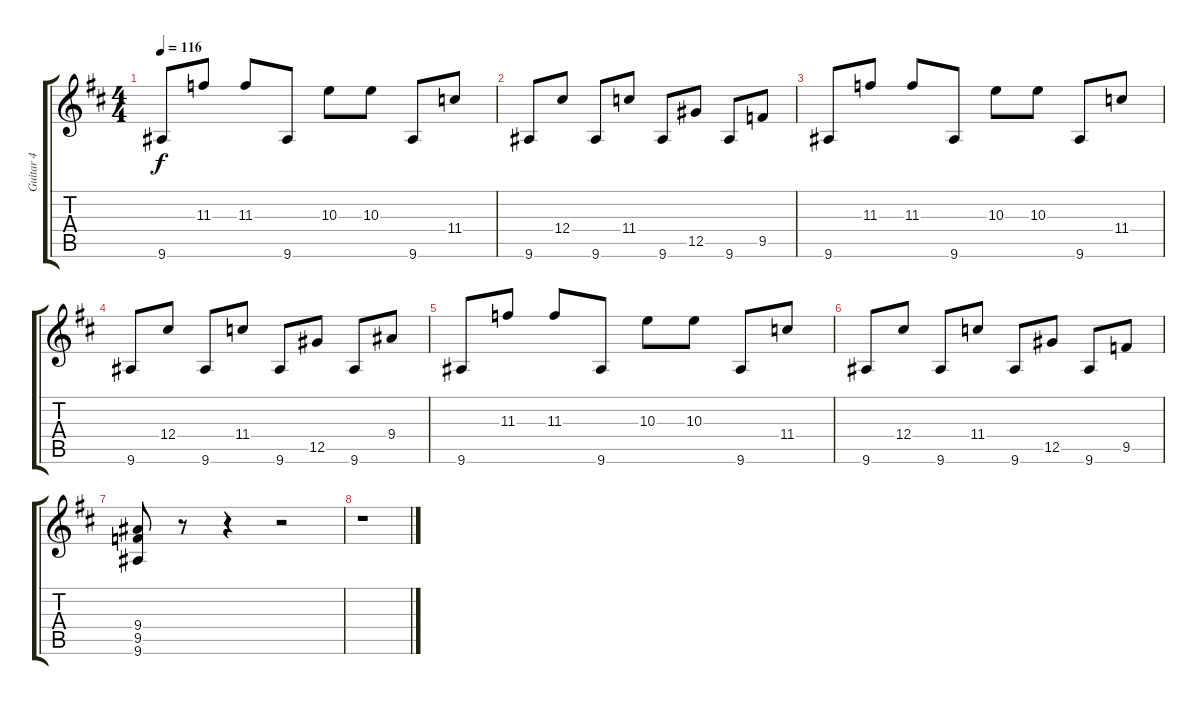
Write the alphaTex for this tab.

\track ("Guitar 4" "Guitar 4") {instrument distortionguitar}
\staff {score tabs}
\tuning (Eb4 Bb3 Gb3 Db3 Ab2 Db2) {hide}
\ts (4 4)
\tempo 116
\clef g2
\ks d
9.6.8{dy f} 11.3.8 11.3.8 9.6.8 10.3.8 10.3.8 9.6.8 11.4.8 |
9.6.8 12.4.8 9.6.8 11.4.8 9.6.8 12.5.8 9.6.8 9.5.8 |
9.6.8 11.3.8 11.3.8 9.6.8 10.3.8 10.3.8 9.6.8 11.4.8 |
9.6.8 12.4.8 9.6.8 11.4.8 9.6.8 12.5.8 9.6.8 9.4.8 |
9.6.8 11.3.8 11.3.8 9.6.8 10.3.8 10.3.8 9.6.8 11.4.8 |
9.6.8 12.4.8 9.6.8 11.4.8 9.6.8 12.5.8 9.6.8 9.5.8 |
(9.4 9.5 9.6).8 r.8 r.4 r.2 |
r.1
